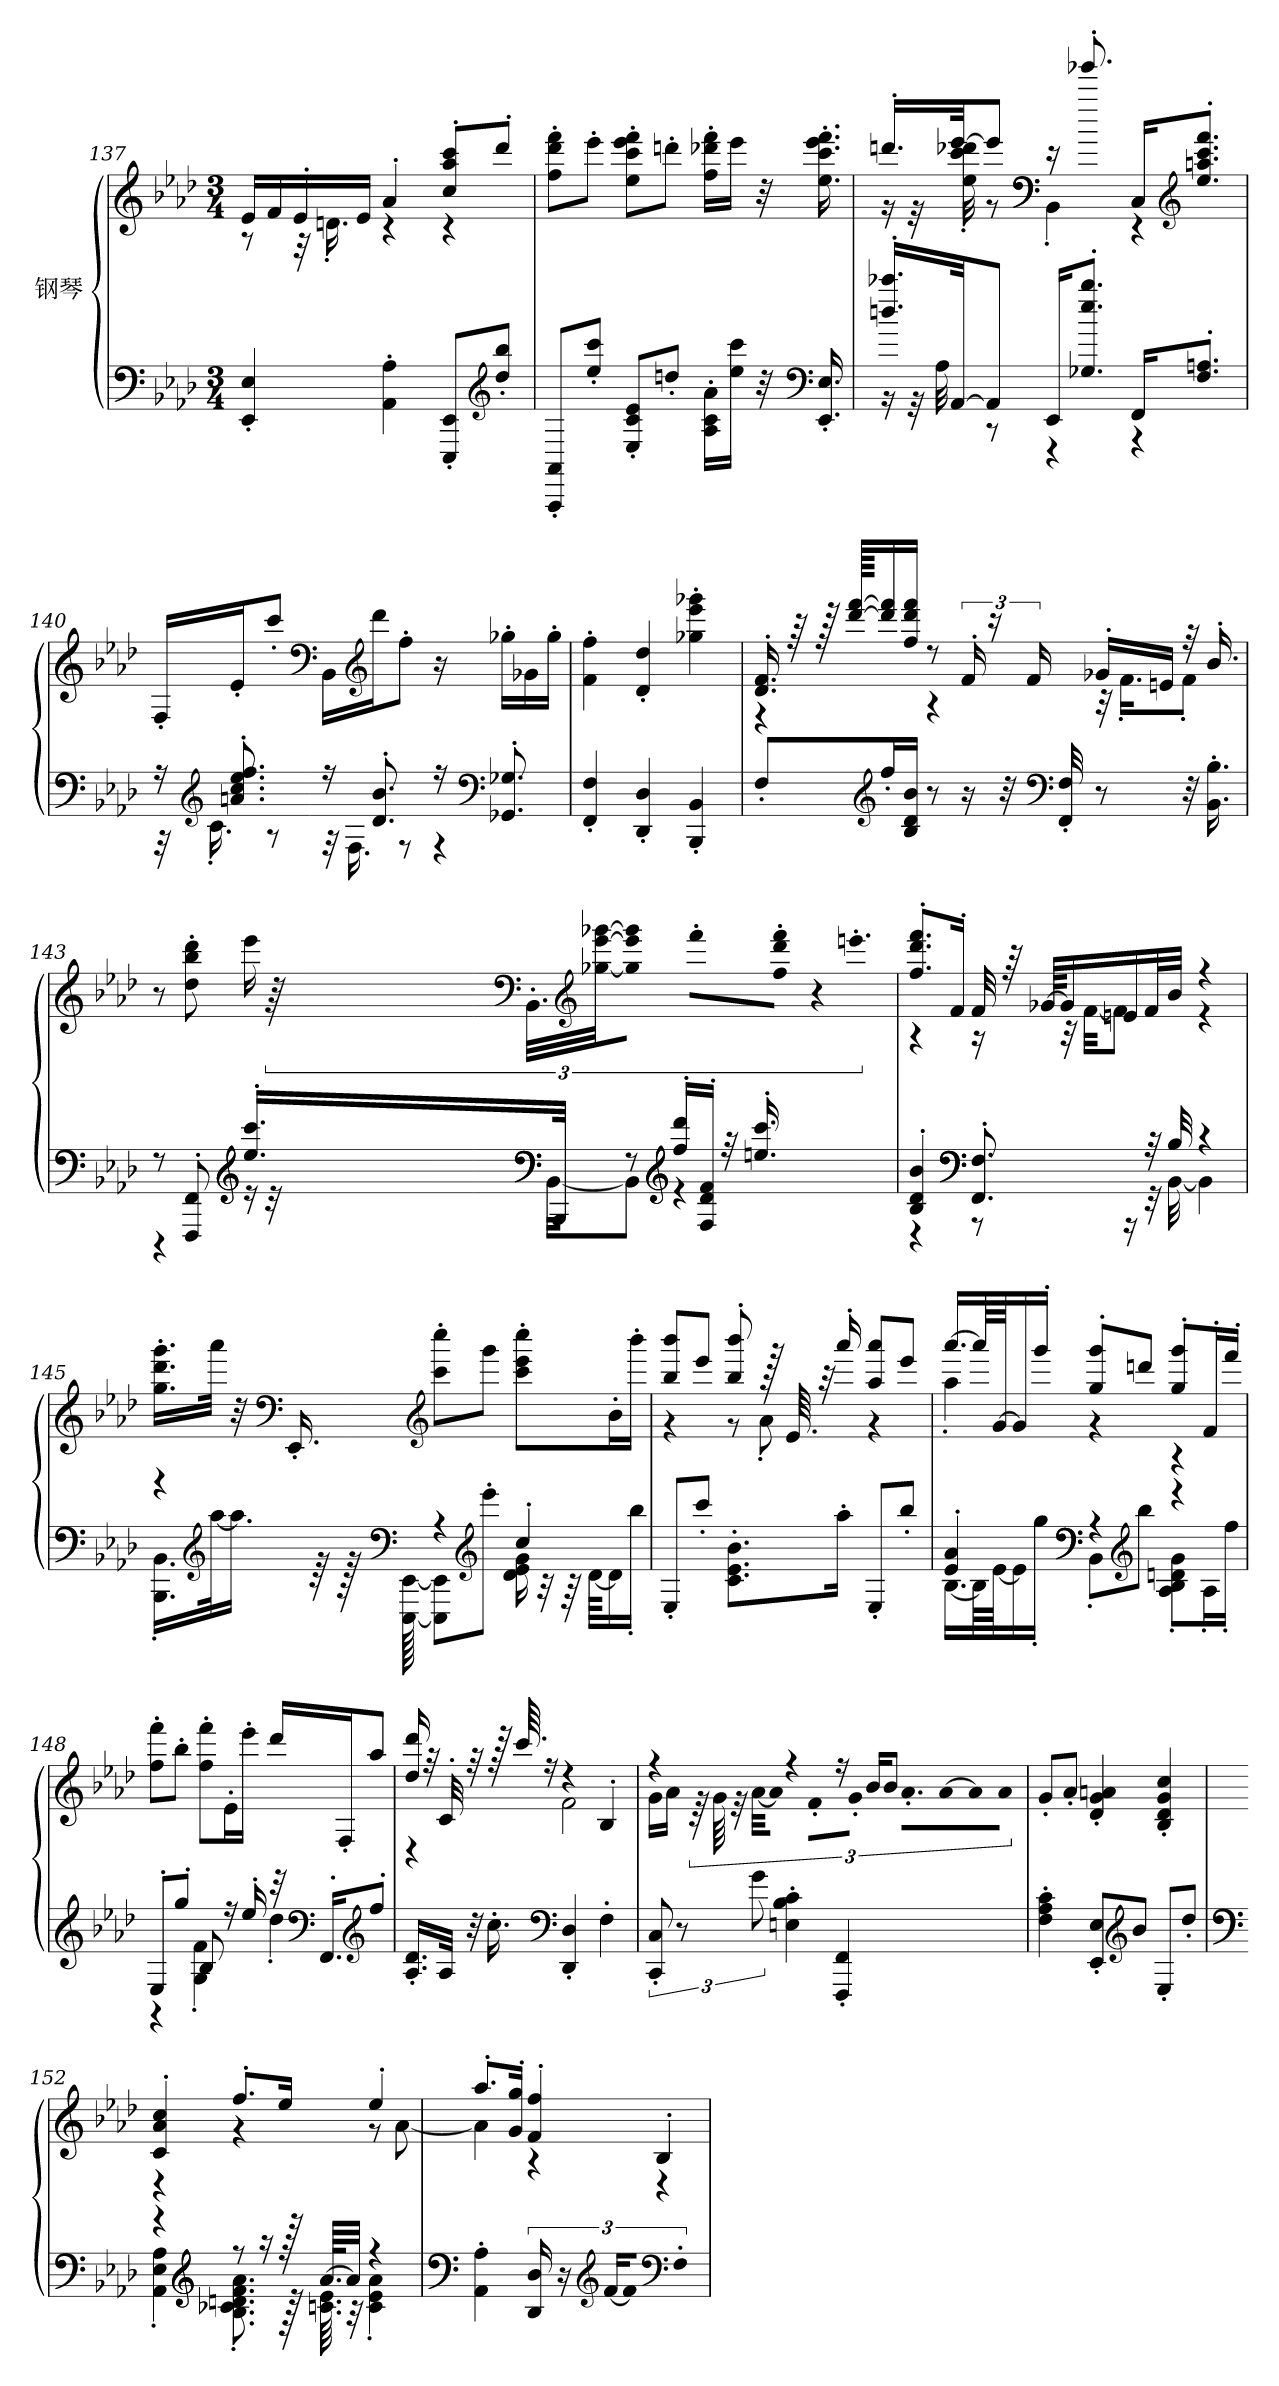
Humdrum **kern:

**kern	**kern
*part1	*part1
*staff2	*staff1
*I"钢琴	*
*clefF4	*clefG2
*k[b-e-a-d-]	*k[b-e-a-d-]
*M3/4	*M3/4
=137	=137
*	*^
4EE-/' 4E-/'	16e-/LL	8r
.	16f/	.
.	16e-'/	32r
.	.	16.dn'\
.	16e-/JJ	.
4AA-\' 4A-\'	4a-'/	4r
8EEE-/' 8EE-/'L	8cc/' 8aa-/' 8ccc/'L	4r
*clefG2	*	*
8dd-/' 8bb-/'J	8ddd-'/J	.
*	*v	*v
!!LO:LB:g=z
=138	=138
8AAA-/' 8AA-/'L	8ff\' 8ddd-\' 8fff\'L
8ee-/' 8ccc/'J	8eee-'\J
8E-/' 8c/' 8e-/'L	8ee-\' 8ccc\' 8eee-\' 8fff\'L
8ddn'/J	8dddn'\J
16A-\' 16c\' 16a-\'LL	16ff\' 16ddd-X\' 16fff\'LL
16ee-\ 16ccc\JJ	16eee-\JJ
32r	32r
*clefF4	*
16.EE-/' 16.E-/'	16.ee-\' 16.ccc\' 16.eee-\' 16.fff\'
=139	=139
*^	*^
16.ddn/' 16.ccc-X/'LL	16r	16.dddn'/LL	16r
.	32r	.	32r
[32AA-/JK	32A-\	[32eee-/JK	32ee-\' 32ccc\' 32ddd-X\'
8AA-/J]	8r	8eee-/J]	8r
*	*	*clefF4	*
16EE-/KL	4r	16r	4BB-'\
8.G-X/' 8.ee-/' 8.bb-/'J	.	8.ggg-X'/	.
16FF/KL	4r	16C/KL	4r
*	*	*clefG2	*
8.F/' 8.An/'J	.	8.ee-/' 8.aan/' 8.ccc/' 8.fff/'J	.
*	*	*v	*v
!!LO:LB:g=z
=140	=140	=140
16r	32r	16F'/LL
*clefG2	*	*
.	16.c'\	.
8.an/' 8.cc/' 8.ee-/' 8.ff/'	.	16e-'/J
.	8r	8ccc'/J
*	*	*clefF4
16r	32r	16BB-\LL
.	16.F\	.
*	*	*clefG2
8.d-/' 8.b-/'	.	16ddd-\J
.	8r	8ff'\J
16r	4r	16r
*clefF4	*	*
8.GG-X/' 8.G-X/'	.	16gg-X'\LL
.	.	16g-X\
.	.	16gg-'\JJ
*v	*v	*
=141	=141
4FF/' 4F/'	4f\' 4ff\'
4DD-/' 4D-/'	4d-/' 4dd-/'
4BBB-/' 4BB-/'	4gg-X\' 4eee-\' 4ggg-X\'
!!LO:LB:g=z
=142	=142
*	*^
8F'/L	16.d-/' 16.f/'	4r
.	64r	.
.	128r	.
.	[128ddd-/ [128fff/KKKLL	.
*clefG2	*	*
16ff'/L	16ddd-/] 16fff/]	.
16B-/ 16d-/ 16b-/JJ	16ff/ 16ddd-/ 16fff/JJ	.
8r	8r	4r
16r	24f'/	.
.	24r	.
32r	.	.
.	24f/	.
*clefF4	*	*
32FF/' 32F/'	.	.
8r	16g-X'/LL	32r
.	.	16.f'\KL
.	16en/JJ	.
32r	32r	8f'\J
16.BB-\' 16.B-\'	16.b-'/	.
*	*v	*v
!!LO:LB:g=z
=143	=143
*^	*
8r	4r	8r
8FFF/' 8FF/'	.	8dd-\' 8bb-\' 8ddd-\'
*clefG2	*	*
16.ee-/' 16.ccc/'LL	16r	16eee-\
.	32r	96r
*	*	*clefF4
.	.	48.BB-'\LLL
*clefF4	*	*
32BBB-/JJk	[32BB-\KKL	.
*	*	*clefG2
.	.	[48gg-X\ [48eee-\ [48ggg-X\JJ
8r	8BB-\J]	8gg-\] 8eee-\] 8ggg-\]J
*clefG2	*	*
16ff/' 16ddd-/'LL	4r	16fff'\LL
16F/' 16d-/' 16f/'JJ	.	16ff\' 16ddd-\' 16fff\'JJ
32r	.	32r
16.een/' 16.ccc/'	.	16.eeen'\
=144	=144	=144
*	*	*^
4B-/' 4d-/' 4b-/'	4r	8.ff/' 8.ddd-/' 8.fff/'L	4r
.	.	16f'/Jk	.
*clefF4	*	*	*
8.FF/' 8.F/'	8r	32f/	16r
.	.	64r	.
.	.	[64g-X/KKLL	.
.	.	16g-/]	32r
.	.	.	[32f\KKL
.	16r	16en/	8f\J]
32r	32r	32f/L	.
32B-/	[32BB-\	32b-/JJJ	.
4r	4BB-\]	4r	4r
*	*	*v	*v
!!LO:LB:g=z
=145	=145	=145
4r	16.BBB-\' 16.BB-\'LL	16.gg\' 16.ddd-\' 16.ggg\'LL
*clefG2	*	*
.	[32aa-\K	32aaa-\JJk
.	16.aa-\JJ]	32r
*	*	*clefF4
.	.	16.EE-'/
.	64r	.
.	128r	.
*clefF4	*	*
.	[128EEE-\ [128EE-\	.
*	*	*clefG2
4r	8EEE-\] 8EE-\]L	8ccc\' 8cccc\'L
*clefG2	*	*
.	8eee-'\J	8ggg\J
4cc'/	16d-\ 16e-\ 16g\	8ccc\' 8eee-\' 8cccc\'L
.	32r	.
.	64r	.
.	[64d-\KKLL	.
.	16d-\]	16b-'\L
.	16bb-'\JJ	16bbb-'\JJ
*v	*v	*
=146	=146
*	*^
8E-'/L	8bb-/ 8bbb-/L	4r
8ccc'/J	8eee-/J	.
8.c\' 8.e-\' 8.b-\'L	8bb-/' 8bbb-/'	8r
.	128r	8a-'\
.	64.e-/	.
.	32r	.
16aa-'\Jk	16aaa-'/	.
8E-'/L	8aa-/ 8aaa-/L	4r
8bb-'/J	8eee-/J	.
!!LO:PB:g=z	!!
=147	=147	=147
*^	*	*
4e-/' 4a-/'	[16.B-\LL	[16.aaa-/LL	4aa-'\
.	64B-\LL]	64aaa-/LL]	.
.	[64e-\JJ	[64g/JJ	.
.	16e-\]	16g/]	.
.	16gg'\JJ	16ggg'/JJ	.
*clefF4	*	*	*
4r	8BB-'\L	8gg/' 8ggg/'L	4r
*clefG2	*	*	*
.	8bb-\J	8dddn/J	.
4r	8A-\' 8B-\' 8dn\' 8g\'L	8gg/' 8ggg/'L	4r
.	16A-'\L	16f'/L	.
.	16ff'\JJ	16fff'/JJ	.
*	*	*v	*v
=148	=148	=148
8E-'/L	4r	8ff\' 8fff\'L
8gg'/J	.	8bb-'\J
8B-/	4G\' 4f\'	8ff\' 8fff\'L
16r	.	16e-'\L
16ee-'/	.	16eee-'\JJ
32r	4dd-'\	16ddd-/LL
*clefF4	*	*
16.FF'/KL	.	.
.	.	16F'/J
*clefG2	*	*
8ff'/J	.	8aa-/J
*v	*v	*
!!LO:LB:g=z
=149	=149
*	*^
16.A-/' 16.d-/'LL	16dd-/ 16ddd-/	4r
.	32r	.
32A-/JJk	32c'/	.
32r	32r	.
16.cc'\	128r	.
.	64.ccc/	.
.	16r	.
*clefF4	*	*
4DD-/' 4D-/'	4r	2f\
4F'\	4B-'/	.
=150	=150	=150
12CC/' 12C/'	4r	16g\LL
.	.	16a-\JJ
12r	.	.
.	.	96r
.	.	96g\
.	.	48r
12g\	.	[48a-\KLL
.	.	16a-\JJ]
4En\' 4B-\' 4c\'	4r	8f'\L
.	.	8g'\J
4FFF/' 4FF/'	16r	16.a-'\LL
.	16b-/KL	.
.	.	[32a-\K
.	8b-/J	16a-\]
.	.	16a-\JJ
*	*v	*v
=151	=151
4F\' 4A-\' 4c\'	8g'/L
.	8a-'/J
8EE-/' 8E-/'L	4d-/' 4g/' 4an/'
*clefG2	*
8b-/J	.
8E-'/L	4B-/' 4d-/' 4g/' 4cc/'
8dd-'/J	.
!!LO:LB:g=z
=152	=152
*clefF4	*
*^	*^
4r	4AA-\' 4E-\' 4A-\'	4c/' 4a-/' 4cc/'	4r
*clefG2	*	*	*
8r	8.B-\' 8.c-X\' 8.dn\' 8.f\' 8.a-\'	8.ff'/L	4r
16r	.	.	.
128r	128r	16ee-/Jk	.
[64.a-/KLLL	64.cn\ 64.e-\	.	.
32a-/JJJ]	32r	.	.
4r	4c\' 4e-\' 4a-\'	4ee-'/	8r
.	.	.	[8a-\
*v	*v	*	*
=153	=153	=153
*clefF4	*	*
4AA-\' 4A-\'	8.aa-'/L	4a-\]
.	16g/' 16gg/'Jk	.
24DD-/ 24D-/	4f/' 4ff/'	4r
24r	.	.
*clefG2	*	*
[24f/KL	.	.
8f/J]	.	.
*clefF4	*	*
4F'\	4B-'/	4r
*	*v	*v
=	=
*-	*-
